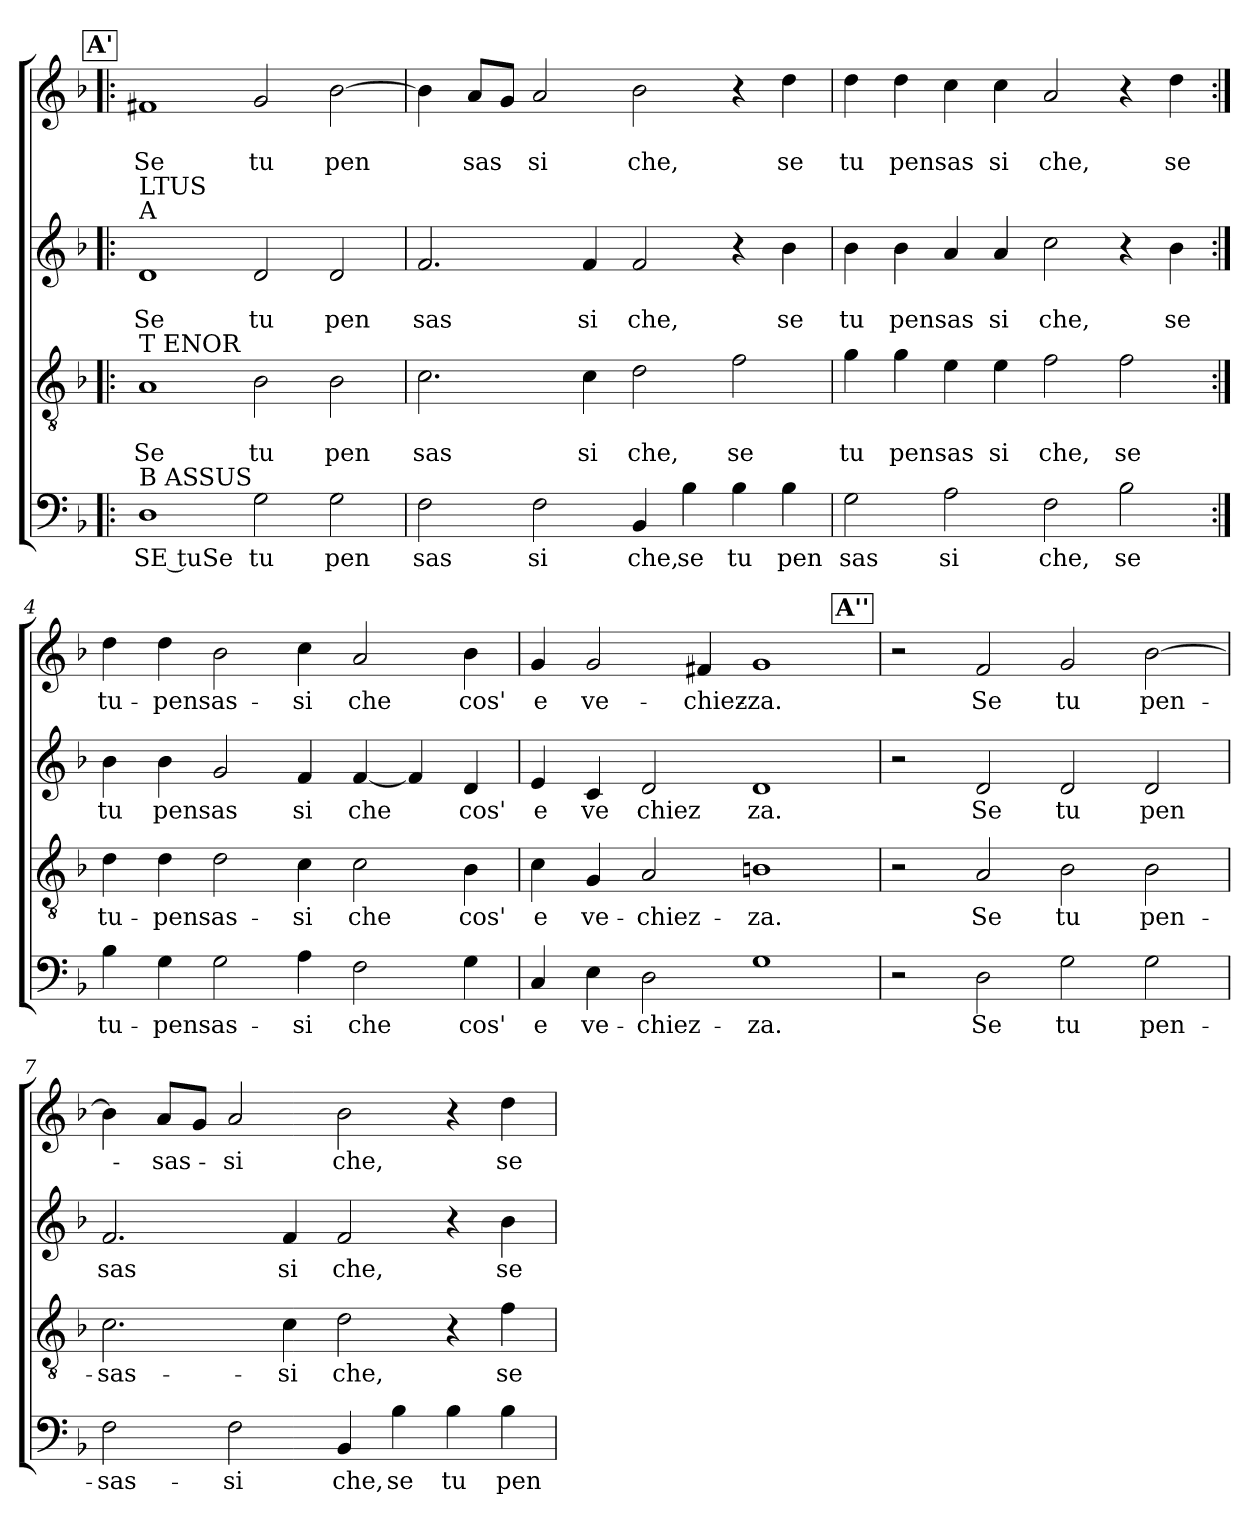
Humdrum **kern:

**kern	**text	**kern	**text	**text	**kern	**text	**text	**kern	**text	**text
*part4	*part4	*part3	*part3	*part3	*part2	*part2	*part2	*part1	*part1	*part1
*staff4	*staff4	*staff3	*staff3	*staff3	*staff2	*staff2	*staff2	*staff1	*staff1	*staff1
*clefF4	*	*clefGv2	*	*	*clefG2	*	*	*clefG2	*	*
*k[b-]	*	*k[b-]	*	*	*k[b-]	*	*	*k[b-]	*	*
*F:	*	*F:	*	*	*F:	*	*	*F:	*	*
!!LO:REH:place=s1:a:fs=14:t=A'
=1!|:	=1!|:	=1!|:	=1!|:	=1!|:	=1!|:	=1!|:	=1!|:	=1!|:	=1!|:	=1!|:
!	!	!	!	!	!LO:TX:a:t=A	!	!	!	!	!
!	!	!	!	!	!LO:TX:t=LTUS	!	!	!	!	!
!	!	!LO:TX:a:t=T ENOR	!	!	!	!	!	!	!	!
!LO:TX:a:t=B ASSUS	!	!	!	!	!	!	!	!	!	!
!	!LO:LY:b:rj	!	!	!LO:LY:b:rj	!	!	!LO:LY:b:rj	!	!	!LO:LY:b:rj
1D	SE tuSe	1A	.	Se	1d	.	Se	1f#X	.	Se
!	!LO:LY:b	!	!	!LO:LY:b	!	!	!LO:LY:b	!	!	!LO:LY:b
2G\	tu	2B-\	.	tu	2d/	.	tu	2g/	.	tu
!	!LO:LY:b	!	!	!LO:LY:b	!	!	!LO:LY:b	!	!	!LO:LY:b
2G\	pen	2B-\	.	pen	2d/	.	pen	[>2b-\	.	pen
=2	=2	=2	=2	=2	=2	=2	=2	=2	=2	=2
!	!LO:LY:b	!	!	!LO:LY:b	!	!	!LO:LY:b	!	!	!
2F\	sas	2.c\	.	sas	2.f/	.	sas	4b-\]	.	.
!	!	!	!	!	!	!	!	!	!	!LO:LY:b
.	.	.	.	.	.	.	.	8a/L	.	sas
.	.	.	.	.	.	.	.	8g/J	.	.
!	!LO:LY:b	!	!	!	!	!	!	!	!	!LO:LY:b
2F\	si	.	.	.	.	.	.	2a/	.	si
!	!	!	!	!LO:LY:b	!	!	!LO:LY:b	!	!	!
.	.	4c\	.	si	4f/	.	si	.	.	.
!	!LO:LY:b	!	!	!LO:LY:b	!	!	!LO:LY:b	!	!	!LO:LY:b
4BB-/	che,	2d\	.	che,	2f/	.	che,	2b-\	.	che,
!	!LO:LY:b	!	!	!	!	!	!	!	!	!
4B-\	se	.	.	.	.	.	.	.	.	.
!	!LO:LY:b	!	!	!LO:LY:b	!	!	!	!	!	!
4B-\	tu	2f\	.	se	4r	.	.	4r	.	.
!	!LO:LY:b	!	!	!	!	!	!LO:LY:b	!	!	!LO:LY:b
4B-\	pen	.	.	.	4b-\	.	se	4dd\	.	se
=3	=3	=3	=3	=3	=3	=3	=3	=3	=3	=3
!	!LO:LY:b	!	!	!LO:LY:b	!	!	!LO:LY:b	!	!	!LO:LY:b
2G\	sas	4g\	.	tu	4b-\	.	tu	4dd\	.	tu
!	!	!	!	!LO:LY:b	!	!	!LO:LY:b	!	!	!LO:LY:b
.	.	4g\	.	pensas	4b-\	.	pensas	4dd\	.	pensas
!	!LO:LY:b	!	!	!	!	!	!	!	!	!
2A\	si	4e\	.	.	4a/	.	.	4cc\	.	.
!	!	!	!	!LO:LY:b	!	!	!LO:LY:b	!	!	!LO:LY:b
.	.	4e\	.	si	4a/	.	si	4cc\	.	si
!	!LO:LY:b	!	!	!LO:LY:b	!	!	!LO:LY:b	!	!	!LO:LY:b
2F\	che,	2f\	.	che,	2cc\	.	che,	2a/	.	che,
!	!LO:LY:b	!	!	!LO:LY:b	!	!	!	!	!	!
2B-\	se	2f\	.	se	4r	.	.	4r	.	.
!	!	!	!	!	!	!	!LO:LY:b	!	!	!LO:LY:b
.	.	.	.	.	4b-\	.	se	4dd\	.	se
!!LO:LB:g=z
=4:|!	=4:|!	=4:|!	=4:|!	=4:|!	=4:|!	=4:|!	=4:|!	=4:|!	=4:|!	=4:|!
!	!LO:LY:b	!	!LO:LY:b	!	!	!LO:LY:b	!	!	!LO:LY:b	!
4B-\	tu-	4d\	tu-	.	4b-\	tu	.	4dd\	tu-	.
!	!LO:LY:b	!	!LO:LY:b	!	!	!LO:LY:b	!	!	!LO:LY:b	!
4G\	-pensas-	4d\	-pensas-	.	4b-\	pensas	.	4dd\	-pensas-	.
2G\	.	2d\	.	.	2g/	.	.	2b-\	.	.
!	!LO:LY:b	!	!LO:LY:b	!	!	!LO:LY:b	!	!	!LO:LY:b	!
4A\	-si	4c\	-si	.	4f/	si	.	4cc\	-si	.
!	!LO:LY:b	!	!LO:LY:b	!	!	!LO:LY:b	!	!	!LO:LY:b	!
2F\	che	2c\	che	.	[<4f/	che	.	2a/	che	.
.	.	.	.	.	4f/]	.	.	.	.	.
!	!LO:LY:b	!	!LO:LY:b	!	!	!LO:LY:b	!	!	!LO:LY:b	!
4G\	cos'	4B-\	cos'	.	4d/	cos'	.	4b-\	cos'	.
!!LO:REH:place=s1:a:fs=14:t=A'':qo=7.125
=5	=5	=5	=5	=5	=5	=5	=5	=5	=5	=5
!	!LO:LY:b	!	!LO:LY:b	!	!	!LO:LY:b	!	!	!LO:LY:b	!
4C/	e	4c\	e	.	4e/	e	.	4g/	e	.
!	!LO:LY:b	!	!LO:LY:b	!	!	!LO:LY:b	!	!	!LO:LY:b	!
4E\	ve-	4G/	ve-	.	4c/	ve	.	2g/	ve-	.
!	!LO:LY:b	!	!LO:LY:b	!	!	!LO:LY:b	!	!	!	!
2D\	-chiez-	2A/	-chiez-	.	2d/	chiez	.	.	.	.
!	!	!	!	!	!	!	!	!	!LO:LY:b	!
.	.	.	.	.	.	.	.	4f#/	-chiez-	.
!	!LO:LY:b	!	!LO:LY:b	!	!	!LO:LY:b	!	!	!LO:LY:b	!
1G	-za.	1Bn	-za.	.	1d	za.	.	1g	-za.	.
=6	=6	=6	=6	=6	=6	=6	=6	=6	=6	=6
2r	.	2r	.	.	2r	.	.	2r	.	.
!	!LO:LY:b	!	!LO:LY:b	!	!	!LO:LY:b	!	!	!LO:LY:b	!
2D\	Se	2A/	Se	.	2d/	Se	.	2f/	Se	.
!	!LO:LY:b	!	!LO:LY:b	!	!	!LO:LY:b	!	!	!LO:LY:b	!
2G\	tu	2B-\	tu	.	2d/	tu	.	2g/	tu	.
!	!LO:LY:b	!	!LO:LY:b	!	!	!LO:LY:b	!	!	!LO:LY:b	!
2G\	pen-	2B-\	pen-	.	2d/	pen	.	[>2b-\	pen-	.
=7	=7	=7	=7	=7	=7	=7	=7	=7	=7	=7
!	!LO:LY:b	!	!LO:LY:b	!	!	!LO:LY:b	!	!	!	!
2F\	-sas-	2.c\	-sas-	.	2.f/	sas	.	4b-\]	.	.
!	!	!	!	!	!	!	!	!	!LO:LY:b	!
.	.	.	.	.	.	.	.	8a/L	-sas-	.
.	.	.	.	.	.	.	.	8g/J	.	.
!	!LO:LY:b	!	!	!	!	!	!	!	!LO:LY:b	!
2F\	-si	.	.	.	.	.	.	2a/	-si	.
!	!	!	!LO:LY:b	!	!	!LO:LY:b	!	!	!	!
.	.	4c\	-si	.	4f/	si	.	.	.	.
!	!LO:LY:b	!	!LO:LY:b	!	!	!LO:LY:b	!	!	!LO:LY:b	!
4BB-/	che,	2d\	che,	.	2f/	che,	.	2b-\	che,	.
!	!LO:LY:b	!	!	!	!	!	!	!	!	!
4B-\	se	.	.	.	.	.	.	.	.	.
!	!LO:LY:b	!	!	!	!	!	!	!	!	!
4B-\	tu	4r	.	.	4r	.	.	4r	.	.
!	!LO:LY:b	!	!LO:LY:b	!	!	!LO:LY:b	!	!	!LO:LY:b	!
4B-\	pen-	4f\	se	.	4b-\	se	.	4dd\	se	.
=	=	=	=	=	=	=	=	=	=	=
*-	*-	*-	*-	*-	*-	*-	*-	*-	*-	*-
